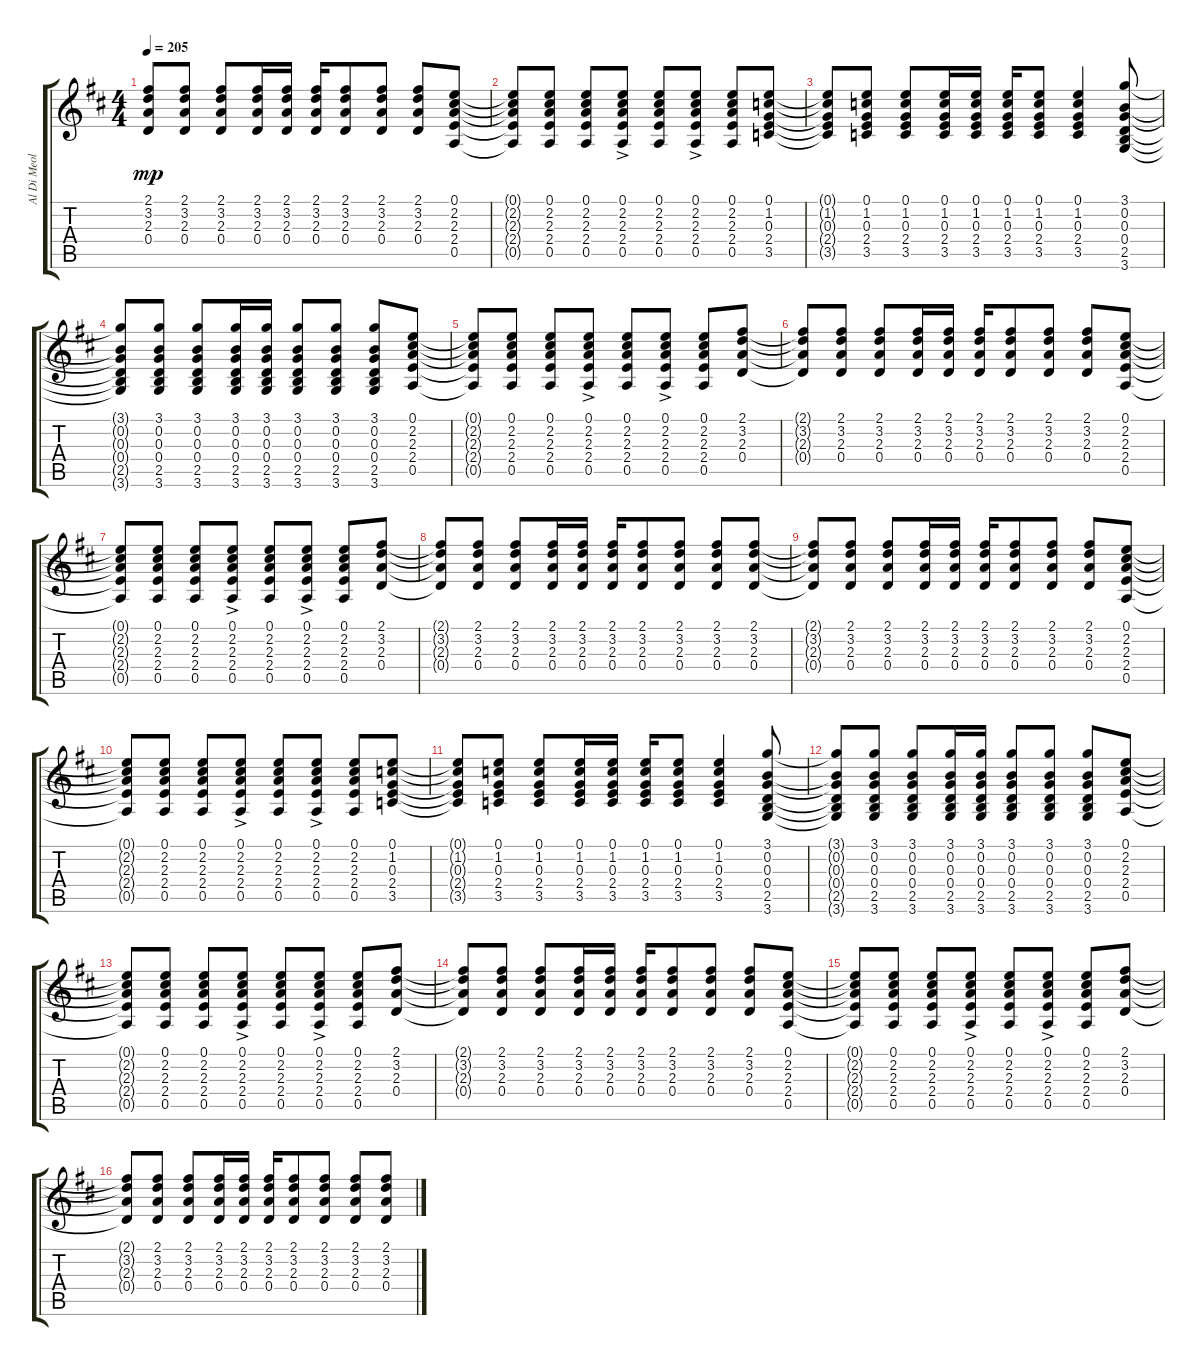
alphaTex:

\track ("Al Di Meola" "Al Di Meol") {instrument acousticguitarsteel}
\staff {score tabs}
\tuning (E4 B3 G3 D3 A2 E2) {hide}
\ts (4 4)
\tempo 205
\clef g2
\ks d
(2.1{t} 3.2{t} 2.3{t} 0.4{t}).8{dy mp} (2.1 3.2 2.3 0.4).8 (2.1 3.2 2.3 0.4).8 (2.1 3.2 2.3 0.4).16 (2.1 3.2 2.3 0.4).16 (2.1 3.2 2.3 0.4).16 (2.1 3.2 2.3 0.4).8 (2.1 3.2 2.3 0.4).8 (2.1 3.2 2.3 0.4).8 (0.1 2.2 2.3 2.4 0.5).8 |
(0.1{t} 2.2{t} 2.3{t} 2.4{t} 0.5{t}).8 (0.1 2.2 2.3 2.4 0.5).8 (0.1 2.2 2.3 2.4 0.5).8 (0.1{ac} 2.2{ac} 2.3{ac} 2.4{ac} 0.5{ac}).8 (0.1 2.2 2.3 2.4 0.5).8 (0.1{ac} 2.2{ac} 2.3{ac} 2.4{ac} 0.5{ac}).8 (0.1 2.2 2.3 2.4 0.5).8 (0.1 1.2 0.3 2.4 3.5).8 |
(0.1{t} 1.2{t} 0.3{t} 2.4{t} 3.5{t}).8 (0.1 1.2 0.3 2.4 3.5).8 (0.1 1.2 0.3 2.4 3.5).8 (0.1 1.2 0.3 2.4 3.5).16 (0.1 1.2 0.3 2.4 3.5).16 (0.1 1.2 0.3 2.4 3.5).16 (0.1 1.2 0.3 2.4 3.5).8 (0.1 1.2 0.3 2.4 3.5).4 (3.1 0.2 0.3 0.4 2.5 3.6).8 |
(3.1{t} 0.2{t} 0.3{t} 0.4{t} 2.5{t} 3.6{t}).8 (3.1 0.2 0.3 0.4 2.5 3.6).8 (3.1 0.2 0.3 0.4 2.5 3.6).8 (3.1 0.2 0.3 0.4 2.5 3.6).16 (3.1 0.2 0.3 0.4 2.5 3.6).16 (3.1 0.2 0.3 0.4 2.5 3.6).8 (3.1 0.2 0.3 0.4 2.5 3.6).8 (3.1 0.2 0.3 0.4 2.5 3.6).8 (0.1 2.2 2.3 2.4 0.5).8 |
(0.1{t} 2.2{t} 2.3{t} 2.4{t} 0.5{t}).8 (0.1 2.2 2.3 2.4 0.5).8 (0.1 2.2 2.3 2.4 0.5).8 (0.1{ac} 2.2{ac} 2.3{ac} 2.4{ac} 0.5{ac}).8 (0.1 2.2 2.3 2.4 0.5).8 (0.1{ac} 2.2{ac} 2.3{ac} 2.4{ac} 0.5{ac}).8 (0.1 2.2 2.3 2.4 0.5).8 (2.1 3.2 2.3 0.4).8 |
(2.1{t} 3.2{t} 2.3{t} 0.4{t}).8 (2.1 3.2 2.3 0.4).8 (2.1 3.2 2.3 0.4).8 (2.1 3.2 2.3 0.4).16 (2.1 3.2 2.3 0.4).16 (2.1 3.2 2.3 0.4).16 (2.1 3.2 2.3 0.4).8 (2.1 3.2 2.3 0.4).8 (2.1 3.2 2.3 0.4).8 (0.1 2.2 2.3 2.4 0.5).8 |
(0.1{t} 2.2{t} 2.3{t} 2.4{t} 0.5{t}).8 (0.1 2.2 2.3 2.4 0.5).8 (0.1 2.2 2.3 2.4 0.5).8 (0.1{ac} 2.2{ac} 2.3{ac} 2.4{ac} 0.5{ac}).8 (0.1 2.2 2.3 2.4 0.5).8 (0.1{ac} 2.2{ac} 2.3{ac} 2.4{ac} 0.5{ac}).8 (0.1 2.2 2.3 2.4 0.5).8 (2.1 3.2 2.3 0.4).8 |
(2.1{t} 3.2{t} 2.3{t} 0.4{t}).8 (2.1 3.2 2.3 0.4).8 (2.1 3.2 2.3 0.4).8 (2.1 3.2 2.3 0.4).16 (2.1 3.2 2.3 0.4).16 (2.1 3.2 2.3 0.4).16 (2.1 3.2 2.3 0.4).8 (2.1 3.2 2.3 0.4).8 (2.1 3.2 2.3 0.4).8 (2.1 3.2 2.3 0.4).8 |
(2.1{t} 3.2{t} 2.3{t} 0.4{t}).8 (2.1 3.2 2.3 0.4).8 (2.1 3.2 2.3 0.4).8 (2.1 3.2 2.3 0.4).16 (2.1 3.2 2.3 0.4).16 (2.1 3.2 2.3 0.4).16 (2.1 3.2 2.3 0.4).8 (2.1 3.2 2.3 0.4).8 (2.1 3.2 2.3 0.4).8 (0.1 2.2 2.3 2.4 0.5).8 |
(0.1{t} 2.2{t} 2.3{t} 2.4{t} 0.5{t}).8 (0.1 2.2 2.3 2.4 0.5).8 (0.1 2.2 2.3 2.4 0.5).8 (0.1{ac} 2.2{ac} 2.3{ac} 2.4{ac} 0.5{ac}).8 (0.1 2.2 2.3 2.4 0.5).8 (0.1{ac} 2.2{ac} 2.3{ac} 2.4{ac} 0.5{ac}).8 (0.1 2.2 2.3 2.4 0.5).8 (0.1 1.2 0.3 2.4 3.5).8 |
(0.1{t} 1.2{t} 0.3{t} 2.4{t} 3.5{t}).8 (0.1 1.2 0.3 2.4 3.5).8 (0.1 1.2 0.3 2.4 3.5).8 (0.1 1.2 0.3 2.4 3.5).16 (0.1 1.2 0.3 2.4 3.5).16 (0.1 1.2 0.3 2.4 3.5).16 (0.1 1.2 0.3 2.4 3.5).8 (0.1 1.2 0.3 2.4 3.5).4 (3.1 0.2 0.3 0.4 2.5 3.6).8 |
(3.1{t} 0.2{t} 0.3{t} 0.4{t} 2.5{t} 3.6{t}).8 (3.1 0.2 0.3 0.4 2.5 3.6).8 (3.1 0.2 0.3 0.4 2.5 3.6).8 (3.1 0.2 0.3 0.4 2.5 3.6).16 (3.1 0.2 0.3 0.4 2.5 3.6).16 (3.1 0.2 0.3 0.4 2.5 3.6).8 (3.1 0.2 0.3 0.4 2.5 3.6).8 (3.1 0.2 0.3 0.4 2.5 3.6).8 (0.1 2.2 2.3 2.4 0.5).8 |
(0.1{t} 2.2{t} 2.3{t} 2.4{t} 0.5{t}).8 (0.1 2.2 2.3 2.4 0.5).8 (0.1 2.2 2.3 2.4 0.5).8 (0.1{ac} 2.2{ac} 2.3{ac} 2.4{ac} 0.5{ac}).8 (0.1 2.2 2.3 2.4 0.5).8 (0.1{ac} 2.2{ac} 2.3{ac} 2.4{ac} 0.5{ac}).8 (0.1 2.2 2.3 2.4 0.5).8 (2.1 3.2 2.3 0.4).8 |
(2.1{t} 3.2{t} 2.3{t} 0.4{t}).8 (2.1 3.2 2.3 0.4).8 (2.1 3.2 2.3 0.4).8 (2.1 3.2 2.3 0.4).16 (2.1 3.2 2.3 0.4).16 (2.1 3.2 2.3 0.4).16 (2.1 3.2 2.3 0.4).8 (2.1 3.2 2.3 0.4).8 (2.1 3.2 2.3 0.4).8 (0.1 2.2 2.3 2.4 0.5).8 |
(0.1{t} 2.2{t} 2.3{t} 2.4{t} 0.5{t}).8 (0.1 2.2 2.3 2.4 0.5).8 (0.1 2.2 2.3 2.4 0.5).8 (0.1{ac} 2.2{ac} 2.3{ac} 2.4{ac} 0.5{ac}).8 (0.1 2.2 2.3 2.4 0.5).8 (0.1{ac} 2.2{ac} 2.3{ac} 2.4{ac} 0.5{ac}).8 (0.1 2.2 2.3 2.4 0.5).8 (2.1 3.2 2.3 0.4).8 |
(2.1{t} 3.2{t} 2.3{t} 0.4{t}).8 (2.1 3.2 2.3 0.4).8 (2.1 3.2 2.3 0.4).8 (2.1 3.2 2.3 0.4).16 (2.1 3.2 2.3 0.4).16 (2.1 3.2 2.3 0.4).16 (2.1 3.2 2.3 0.4).8 (2.1 3.2 2.3 0.4).8 (2.1 3.2 2.3 0.4).8 (2.1 3.2 2.3 0.4).8
